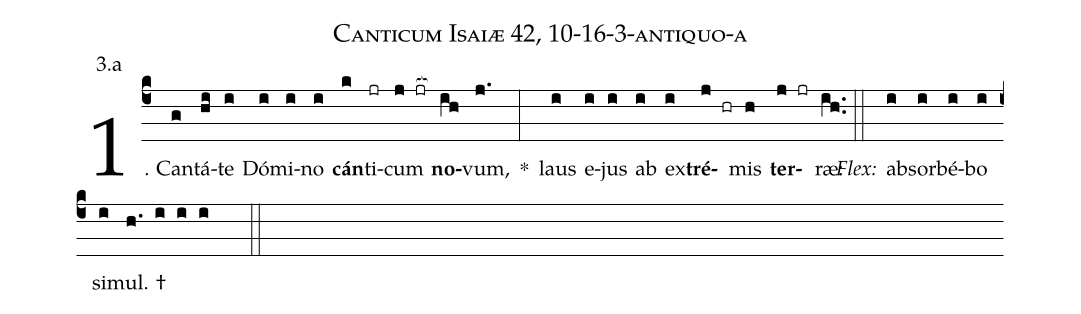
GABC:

name: Canticum Isaiæ 42, 10-16-3-antiquo-a;
annotation: 3.a;
%%
(c4)1. Can(g)tá(hi)te(i) Dó(i)mi(i)no(i) <b>cán</b>(k)ti(jr)cum(j jr[ocb:1{]) <b>no</b>(ih[ocb:0}])vum,(j.) *(:) laus(i) e(i)jus(i) ab(i) ex(i)<b>tré</b>(j hr)mis(h) <b>ter</b>(j jr)ræ:(ih..) (::)
<i>Flex:</i>()  ab(i)sor(i)bé(i)bo(i) si(i)mul. †(h. i i i  ::)
